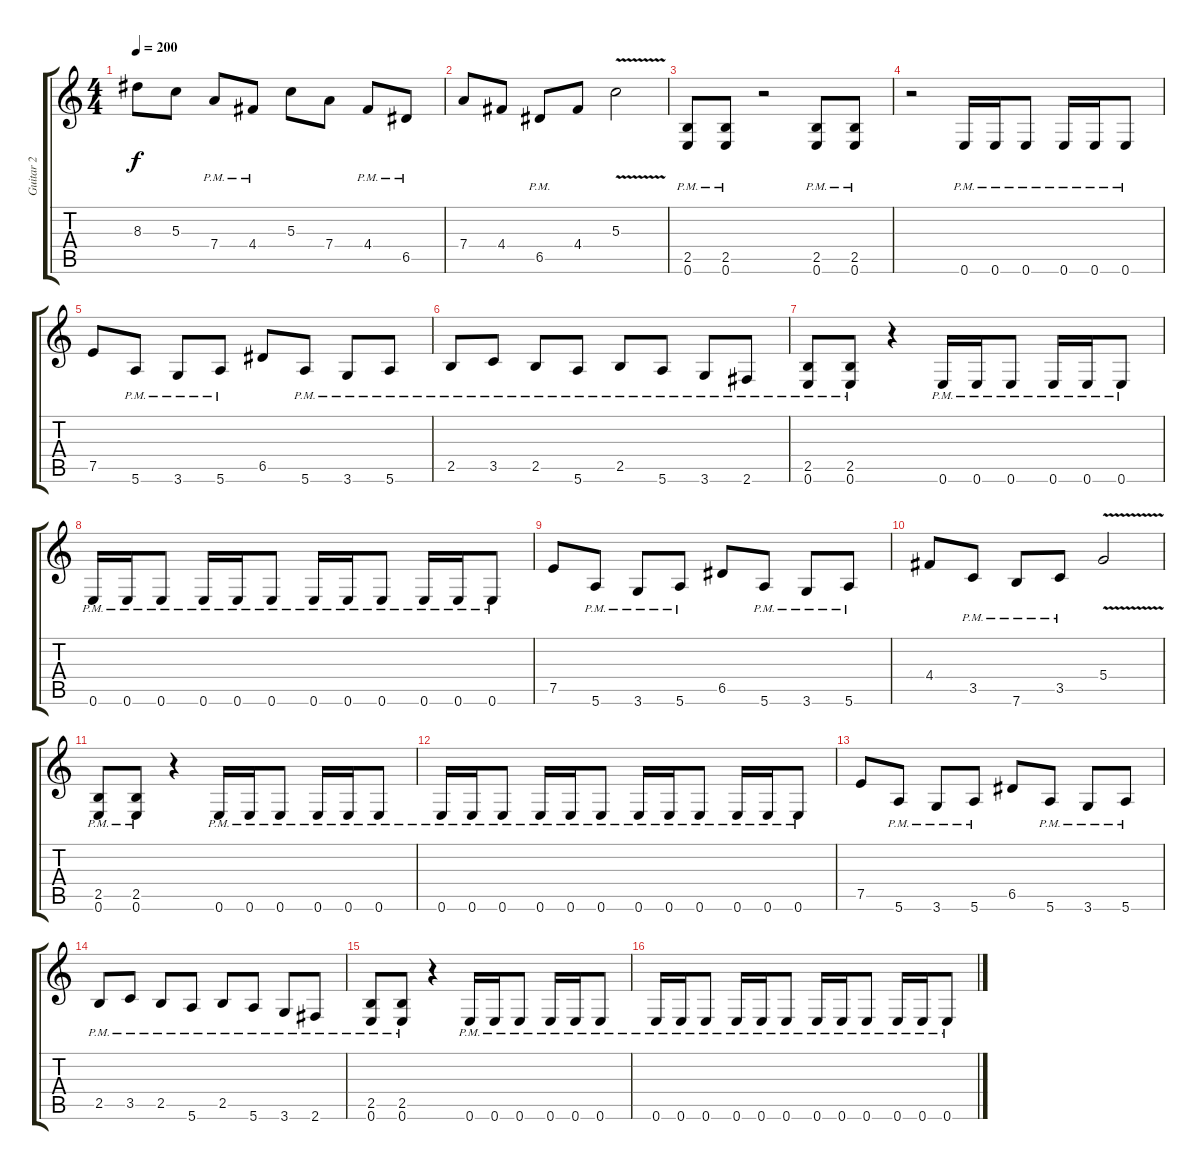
\track ("Guitar 2" "Guitar 2") {instrument distortionguitar bank 108}
\staff {score tabs}
\tuning (E4 B3 G3 D3 A2 E2) {hide}
\ts (4 4)
\tempo 200
\clef g2
\ks c
8.3.8{dy f} 5.3.8 7.4{pm}.8 4.4{pm}.8 5.3.8 7.4.8 4.4{pm}.8 6.5{pm}.8 |
7.4.8 4.4.8 6.5{pm}.8 4.4.8 5.3{v}.2 |
(2.5{pm} 0.6{pm}).8 (2.5{pm} 0.6{pm}).8 r.2 (2.5{pm} 0.6{pm}).8 (2.5{pm} 0.6{pm}).8 |
r.2 0.6{pm}.16 0.6{pm}.16 0.6{pm}.8 0.6{pm}.16 0.6{pm}.16 0.6{pm}.8 |
7.5.8 5.6{pm}.8 3.6{pm}.8 5.6{pm}.8 6.5.8 5.6{pm}.8 3.6{pm}.8 5.6{pm}.8 |
2.5{pm}.8 3.5{pm}.8 2.5{pm}.8 5.6{pm}.8 2.5{pm}.8 5.6{pm}.8 3.6{pm}.8 2.6{pm}.8 |
(2.5{pm} 0.6{pm}).8 (2.5{pm} 0.6{pm}).8 r.4 0.6{pm}.16 0.6{pm}.16 0.6{pm}.8 0.6{pm}.16 0.6{pm}.16 0.6{pm}.8 |
0.6{pm}.16 0.6{pm}.16 0.6{pm}.8 0.6{pm}.16 0.6{pm}.16 0.6{pm}.8 0.6{pm}.16 0.6{pm}.16 0.6{pm}.8 0.6{pm}.16 0.6{pm}.16 0.6{pm}.8 |
7.5.8 5.6{pm}.8 3.6{pm}.8 5.6{pm}.8 6.5.8 5.6{pm}.8 3.6{pm}.8 5.6{pm}.8 |
4.4.8 3.5{pm}.8 7.6{pm}.8 3.5{pm}.8 5.4{v}.2 |
(2.5{pm} 0.6{pm}).8 (2.5{pm} 0.6{pm}).8 r.4 0.6{pm}.16 0.6{pm}.16 0.6{pm}.8 0.6{pm}.16 0.6{pm}.16 0.6{pm}.8 |
0.6{pm}.16 0.6{pm}.16 0.6{pm}.8 0.6{pm}.16 0.6{pm}.16 0.6{pm}.8 0.6{pm}.16 0.6{pm}.16 0.6{pm}.8 0.6{pm}.16 0.6{pm}.16 0.6{pm}.8 |
7.5.8 5.6{pm}.8 3.6{pm}.8 5.6{pm}.8 6.5.8 5.6{pm}.8 3.6{pm}.8 5.6{pm}.8 |
2.5{pm}.8 3.5{pm}.8 2.5{pm}.8 5.6{pm}.8 2.5{pm}.8 5.6{pm}.8 3.6{pm}.8 2.6{pm}.8 |
(2.5{pm} 0.6{pm}).8 (2.5{pm} 0.6{pm}).8 r.4 0.6{pm}.16 0.6{pm}.16 0.6{pm}.8 0.6{pm}.16 0.6{pm}.16 0.6{pm}.8 |
0.6{pm}.16 0.6{pm}.16 0.6{pm}.8 0.6{pm}.16 0.6{pm}.16 0.6{pm}.8 0.6{pm}.16 0.6{pm}.16 0.6{pm}.8 0.6{pm}.16 0.6{pm}.16 0.6{pm}.8
